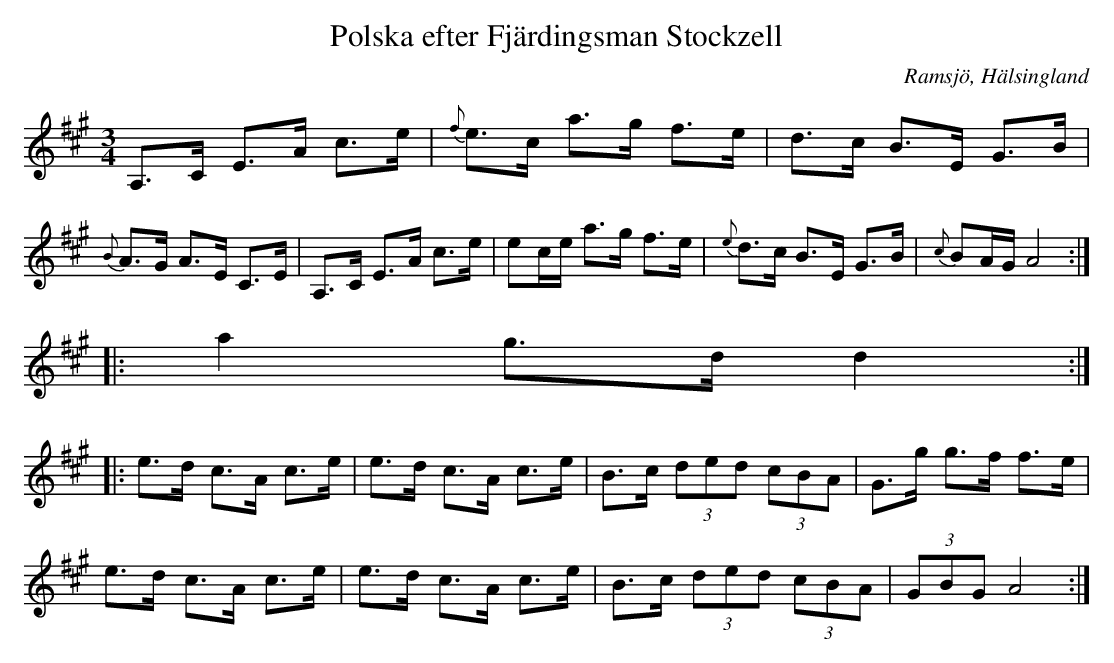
X:1
T:Polska efter Fjärdingsman Stockzell
O: Ramsjö, Hälsingland
M:3/4
L:1/8
K:A
A,>C E>A c>e|{f}e>c a>g f>e| d>c B>E G>B |{B}A>G A>E C>E|A,>C E>A c>e|ec/e/ a>g f>e| {e}d>c B>E G>B |{c}BA/G/ A4:|
|:a2 g>d d2:|
|: e>d c>A c>e | e>d c>A c>e | B>c (3ded (3cBA | G>g g>f f>e |
e>d c>A c>e | e>d c>A c>e | B>c (3ded (3cBA | (3GBG A4 :|]
